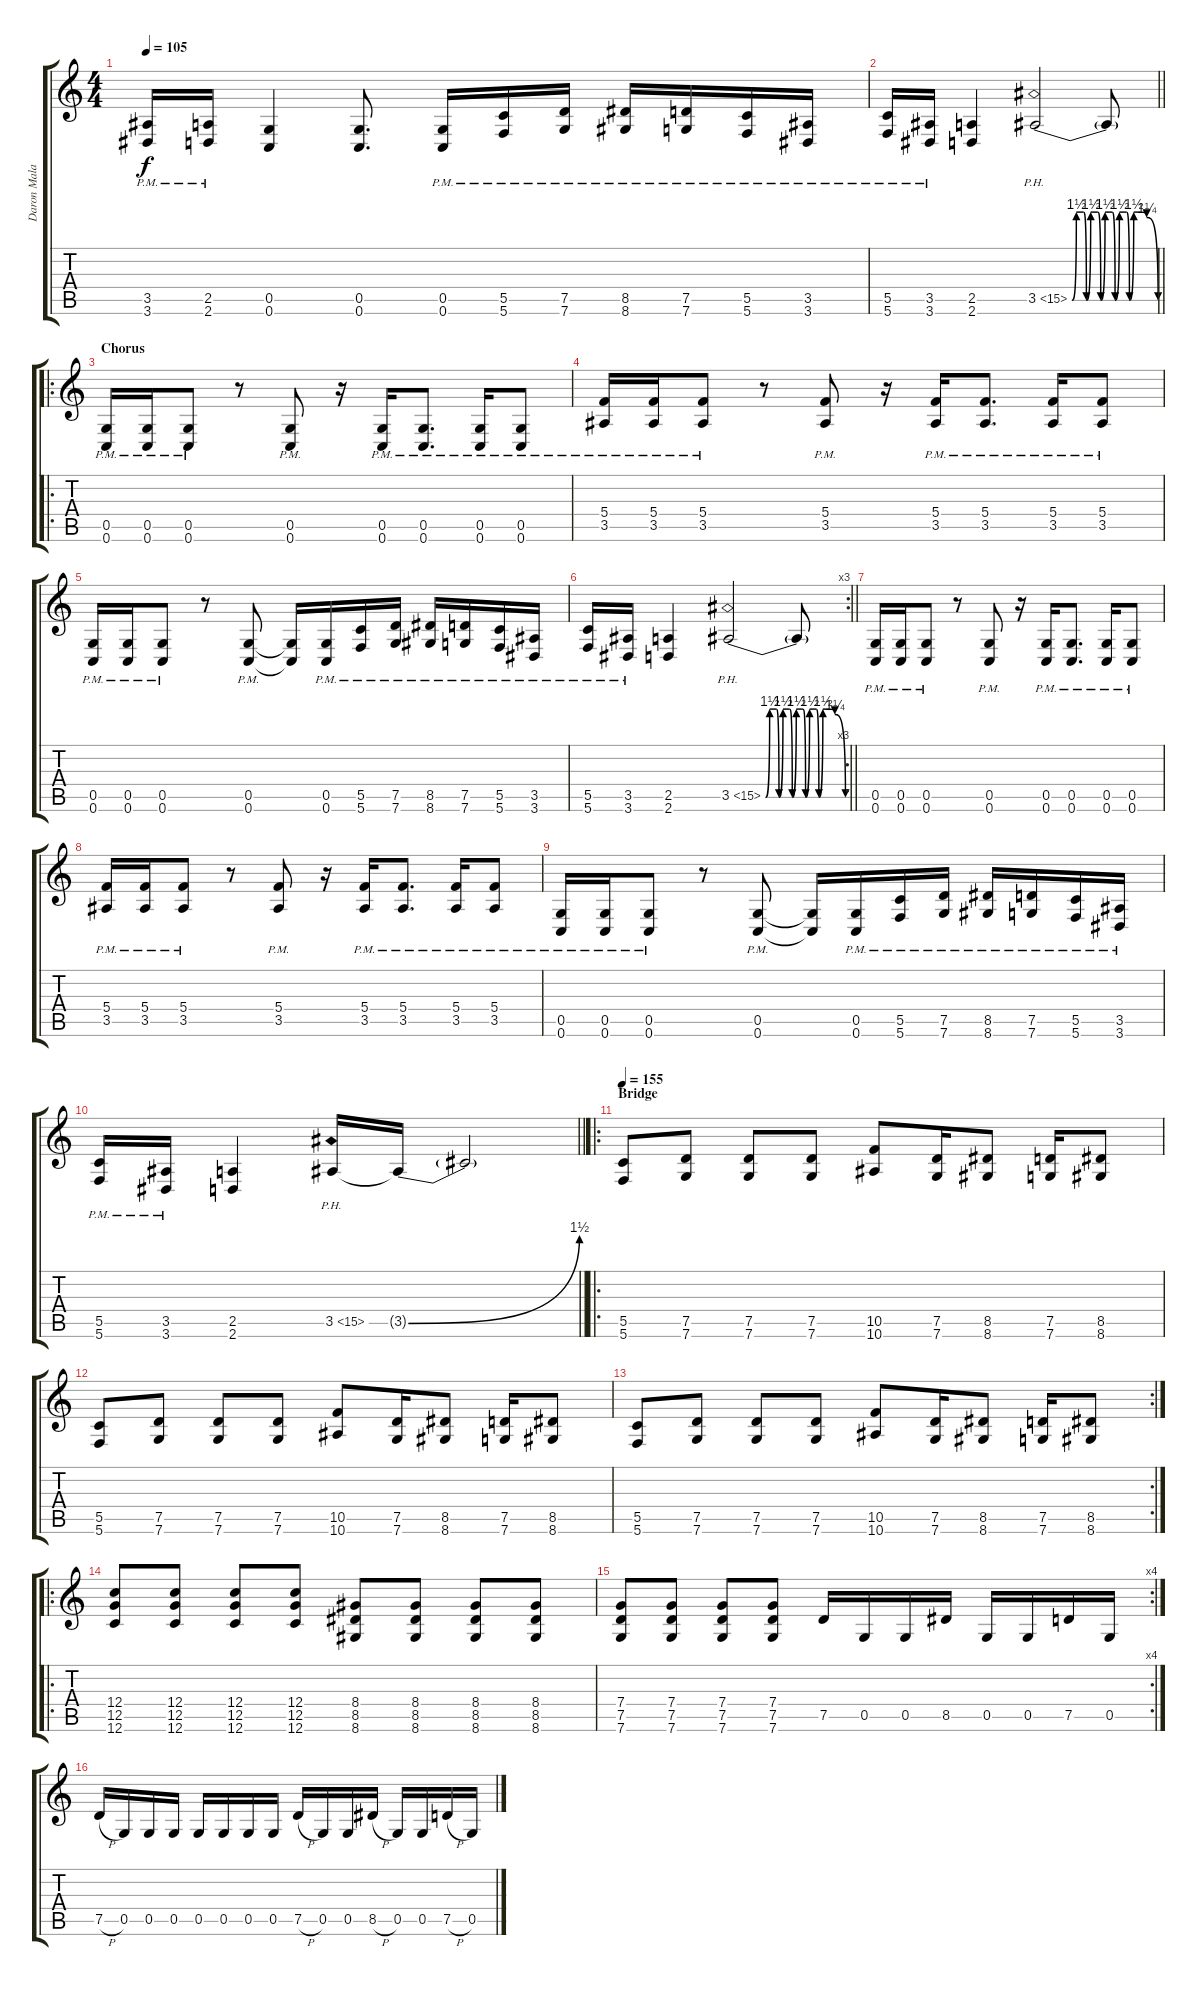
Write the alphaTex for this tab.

\track ("Daron Malakian" "Daron Mala") {instrument overdrivenguitar bank 3}
\staff {score tabs}
\tuning (D4 A3 F3 C3 G2 C2) {hide}
\ts (4 4)
\tempo 105
\clef g2
\ks c
(3.5{pm} 3.6{pm}).16{dy f} (2.5{pm} 2.6{pm}).16 (0.5 0.6).4 (0.5 0.6).8{d} (0.5{pm} 0.6{pm}).16 (5.5{pm} 5.6{pm}).16 (7.5{pm} 7.6{pm}).16 (8.5{pm} 8.6{pm}).16 (7.5{pm} 7.6{pm}).16 (5.5{pm} 5.6{pm}).16 (3.5{pm} 3.6{pm}).16 |
\barLineRight lightlight
(5.5{pm} 5.6{pm}).16 (3.5{pm} 3.6{pm}).16 (2.5 2.6).4 3.5{be (custom 0 0 3 6 8 6 10 0 13 6 18 6 20 0 23 6 28 6 30 0 33 6 38 6 40 0 43 6 48 6 52 5 60 0) ph 12}.2 3.5{t}.8 |
\ro
\section ("" "Chorus")
(0.5{pm} 0.6{pm}).16{beam Up} (0.5{pm} 0.6{pm}).16{beam Up} (0.5{pm} 0.6{pm}).8{beam Up} r.8 (0.5{pm} 0.6{pm}).8{beam Up} r.16 (0.5{pm} 0.6{pm}).16{beam Up} (0.5{pm} 0.6{pm}).8{d beam Up} (0.5{pm} 0.6{pm}).16{beam Up} (0.5{pm} 0.6{pm}).8{beam Up} |
(5.4{pm} 3.5{pm}).16{beam Up} (5.4{pm} 3.5{pm}).16{beam Up} (5.4{pm} 3.5{pm}).8{beam Up} r.8 (5.4{pm} 3.5{pm}).8{beam Up} r.16 (5.4{pm} 3.5{pm}).16{beam Up} (5.4{pm} 3.5{pm}).8{d beam Up} (5.4{pm} 3.5{pm}).16{beam Up} (5.4{pm} 3.5{pm}).8{beam Up} |
(0.5{pm} 0.6{pm}).16{beam Up} (0.5{pm} 0.6{pm}).16{beam Up} (0.5{pm} 0.6{pm}).8{beam Up} r.8 (0.5{pm} 0.6{pm}).8{beam Up} (0.5{t} 0.6{t}).16{beam Up} (0.5{pm} 0.6{pm}).16{beam Up} (5.5{pm} 5.6{pm}).16{beam Up} (7.5{pm} 7.6{pm}).16{beam Up} (8.5{pm} 8.6{pm}).16{beam Up} (7.5{pm} 7.6{pm}).16{beam Up} (5.5{pm} 5.6{pm}).16{beam Up} (3.5{pm} 3.6{pm}).16{beam Up} |
\rc 3
\barLineRight lightlight
(5.5{pm} 5.6{pm}).16 (3.5{pm} 3.6{pm}).16 (2.5 2.6).4 3.5{be (custom 0 0 3 6 8 6 10 0 13 6 18 6 20 0 23 6 28 6 30 0 33 6 38 6 40 0 43 6 48 6 52 5 60 0) ph 12}.2 3.5{t}.8 |
(0.5{pm} 0.6{pm}).16{beam Up} (0.5{pm} 0.6{pm}).16{beam Up} (0.5{pm} 0.6{pm}).8{beam Up} r.8 (0.5{pm} 0.6{pm}).8{beam Up} r.16 (0.5{pm} 0.6{pm}).16{beam Up} (0.5{pm} 0.6{pm}).8{d beam Up} (0.5{pm} 0.6{pm}).16{beam Up} (0.5{pm} 0.6{pm}).8{beam Up} |
(5.4{pm} 3.5{pm}).16{beam Up} (5.4{pm} 3.5{pm}).16{beam Up} (5.4{pm} 3.5{pm}).8{beam Up} r.8 (5.4{pm} 3.5{pm}).8{beam Up} r.16 (5.4{pm} 3.5{pm}).16{beam Up} (5.4{pm} 3.5{pm}).8{d beam Up} (5.4{pm} 3.5{pm}).16{beam Up} (5.4{pm} 3.5{pm}).8{beam Up} |
(0.5{pm} 0.6{pm}).16{beam Up} (0.5{pm} 0.6{pm}).16{beam Up} (0.5{pm} 0.6{pm}).8{beam Up} r.8 (0.5{pm} 0.6{pm}).8{beam Up} (0.5{t} 0.6{t}).16{beam Up} (0.5{pm} 0.6{pm}).16{beam Up} (5.5{pm} 5.6{pm}).16{beam Up} (7.5{pm} 7.6{pm}).16{beam Up} (8.5{pm} 8.6{pm}).16{beam Up} (7.5{pm} 7.6{pm}).16{beam Up} (5.5{pm} 5.6{pm}).16{beam Up} (3.5{pm} 3.6{pm}).16{beam Up} |
\barLineRight lightlight
(5.5{pm} 5.6{pm}).16 (3.5{pm} 3.6{pm}).16 (2.5 2.6).4 3.5{ph 12}.16 3.5{be (bend 0 0 60 6) t}.16 3.5{t}.2 |
\ro
\section ("" "Bridge")
\tempo 155
(5.5 5.6).8 (7.5 7.6).8 (7.5 7.6).8 (7.5 7.6).8 (10.5 10.6).8 (7.5 7.6).16 (8.5 8.6).8 (7.5 7.6).16 (8.5 8.6).8 |
(5.5 5.6).8 (7.5 7.6).8 (7.5 7.6).8 (7.5 7.6).8 (10.5 10.6).8 (7.5 7.6).16 (8.5 8.6).8 (7.5 7.6).16 (8.5 8.6).8 |
\rc 2
(5.5 5.6).8 (7.5 7.6).8 (7.5 7.6).8 (7.5 7.6).8 (10.5 10.6).8 (7.5 7.6).16 (8.5 8.6).8 (7.5 7.6).16 (8.5 8.6).8 |
\ro
(12.4 12.5 12.6).8 (12.4 12.5 12.6).8 (12.4 12.5 12.6).8 (12.4 12.5 12.6).8 (8.4 8.5 8.6).8 (8.4 8.5 8.6).8 (8.4 8.5 8.6).8 (8.4 8.5 8.6).8 |
\rc 4
(7.4 7.5 7.6).8 (7.4 7.5 7.6).8 (7.4 7.5 7.6).8 (7.4 7.5 7.6).8 7.5.16 0.5.16 0.5.16 8.5.16 0.5.16 0.5.16 7.5.16 0.5.16 |
7.5{h}.16 0.5.16 0.5.16 0.5.16 0.5.16 0.5.16 0.5.16 0.5.16 7.5{h}.16 0.5.16 0.5.16 8.5{h}.16 0.5.16 0.5.16 7.5{h}.16 0.5.16
